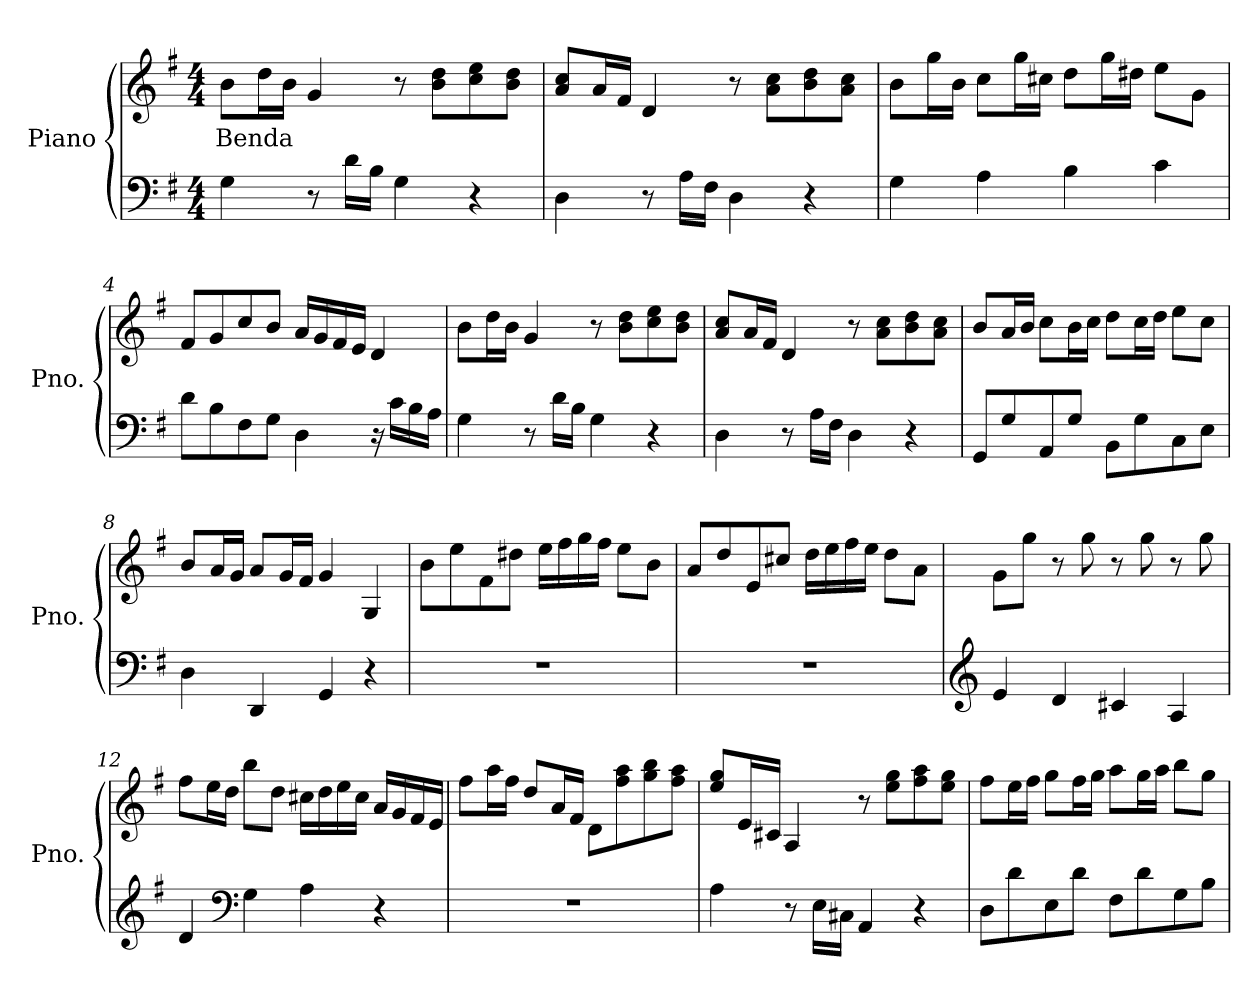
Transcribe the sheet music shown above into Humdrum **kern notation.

**kern	**kern	**text
*part2	*part1	*part1
*staff2	*staff1	*staff1
*I"Piano	*I"Piano	*
*I'Pno.	*I'Pno.	*
*clefF4	*clefG2	*
*k[f#]	*k[f#]	*
*M4/4	*M4/4	*
*MM60	*MM60	*
=1	=1	=1
!	!	!LO:LY:b
4G\	8b\L	Benda
.	16dd\L	.
.	16b\JJ	.
8r	4g/	.
16d\LL	.	.
16B\JJ	.	.
4G\	8r	.
.	8b\ 8dd\L	.
4r	8cc\ 8ee\	.
.	8b\ 8dd\J	.
=2	=2	=2
4D\	8a/ 8cc/L	.
.	16a/L	.
.	16f#/JJ	.
8r	4d/	.
16A\LL	.	.
16F#\JJ	.	.
4D\	8r	.
.	8a\ 8cc\L	.
4r	8b\ 8dd\	.
.	8a\ 8cc\J	.
=3	=3	=3
4G\	8b\L	.
.	16gg\L	.
.	16b\JJ	.
4A\	8cc\L	.
.	16gg\L	.
.	16cc#X\JJ	.
4B\	8dd\L	.
.	16gg\L	.
.	16dd#X\JJ	.
4c\	8ee\L	.
.	8g\J	.
!!LO:LB:g=z
=4	=4	=4
8d\L	8f#/L	.
8B\	8g/	.
8F#\	8cc/	.
8G\J	8b/J	.
4D\	16a/LL	.
.	16g/	.
.	16f#/	.
.	16e/JJ	.
16r	4d/	.
16c\LL	.	.
16B\	.	.
16A\JJ	.	.
=5	=5	=5
4G\	8b\L	.
.	16dd\L	.
.	16b\JJ	.
8r	4g/	.
16d\LL	.	.
16B\JJ	.	.
4G\	8r	.
.	8b\ 8dd\L	.
4r	8cc\ 8ee\	.
.	8b\ 8dd\J	.
=6	=6	=6
4D\	8a/ 8cc/L	.
.	16a/L	.
.	16f#/JJ	.
8r	4d/	.
16A\LL	.	.
16F#\JJ	.	.
4D\	8r	.
.	8a\ 8cc\L	.
4r	8b\ 8dd\	.
.	8a\ 8cc\J	.
=7	=7	=7
8GG/L	8b/L	.
8G/	16a/L	.
.	16b/JJ	.
8AA/	8cc\L	.
8G/J	16b\L	.
.	16cc\JJ	.
8BB\L	8dd\L	.
8G\	16cc\L	.
.	16dd\JJ	.
8C\	8ee\L	.
8E\J	8cc\J	.
!!LO:LB:g=z
=8	=8	=8
4D\	8b/L	.
.	16a/L	.
.	16g/JJ	.
4DD/	8a/L	.
.	16g/L	.
.	16f#/JJ	.
4GG/	4g/	.
4r	4G/	.
=9	=9	=9
1r	8b\L	.
.	8ee\	.
.	8f#\	.
.	8dd#X\J	.
.	16ee\LL	.
.	16ff#\	.
.	16gg\	.
.	16ff#\JJ	.
.	8ee\L	.
.	8b\J	.
=10	=10	=10
1r	8a/L	.
.	8dd/	.
.	8e/	.
.	8cc#X/J	.
.	16dd\LL	.
.	16ee\	.
.	16ff#\	.
.	16ee\JJ	.
.	8dd\L	.
.	8a\J	.
=11	=11	=11
*clefG2	*	*
4e/	8g\L	.
.	8gg\J	.
4d/	8r	.
.	8gg\	.
4c#X/	8r	.
.	8gg\	.
4A/	8r	.
.	8gg\	.
!!LO:LB:g=z
=12	=12	=12
4d/	8ff#\L	.
.	16ee\L	.
.	16dd\JJ	.
*clefF4	*	*
4G\	8bb\L	.
.	8dd\J	.
4A\	16cc#X\LL	.
.	16dd\	.
.	16ee\	.
.	16cc#\JJ	.
4r	16a/LL	.
.	16g/	.
.	16f#/	.
.	16e/JJ	.
=13	=13	=13
1r	8ff#\L	.
.	16aa\L	.
.	16ff#\JJ	.
.	8dd/L	.
.	16a/L	.
.	16f#/JJ	.
.	8d\L	.
.	8ff#\ 8aa\	.
.	8gg\ 8bb\	.
.	8ff#\ 8aa\J	.
=14	=14	=14
4A\	8ee/ 8gg/L	.
.	16e/L	.
.	16c#X/JJ	.
8r	4A/	.
16E\LL	.	.
16C#X\JJ	.	.
4AA/	8r	.
.	8ee\ 8gg\L	.
4r	8ff#\ 8aa\	.
.	8ee\ 8gg\J	.
!!LO:LB:g=z
=15	=15	=15
8D\L	8ff#\L	.
8d\	16ee\L	.
.	16ff#\JJ	.
8E\	8gg\L	.
8d\J	16ff#\L	.
.	16gg\JJ	.
8F#\L	8aa\L	.
8d\	16gg\L	.
.	16aa\JJ	.
8G\	8bb\L	.
8B\J	8gg\J	.
=	=	=
*-	*-	*-
